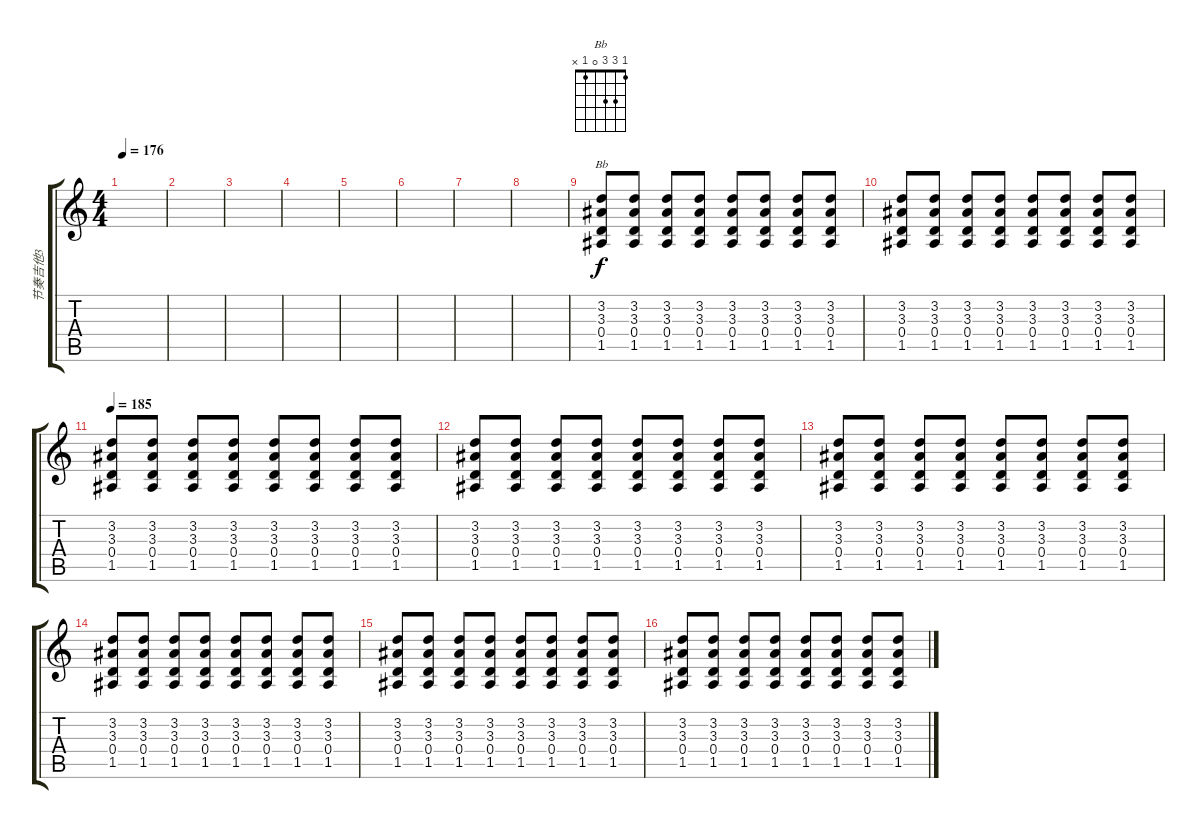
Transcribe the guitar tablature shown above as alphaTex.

\track ("节奏吉他3" "节奏吉他3") {instrument electricguitarclean}
\staff {score tabs}
\tuning (E4 B3 G3 D3 A2 E2) {hide}
\chord ("Bb" 1 3 3 0 1 x)
\ts (4 4)
\tempo 176
\clef g2
\ks c
|
|
|
|
|
|
|
|
(3.2 3.3 0.4 1.5).8{ch "Bb"} (3.2 3.3 0.4 1.5).8 (3.2 3.3 0.4 1.5).8 (3.2 3.3 0.4 1.5).8 (3.2 3.3 0.4 1.5).8 (3.2 3.3 0.4 1.5).8 (3.2 3.3 0.4 1.5).8 (3.2 3.3 0.4 1.5).8 |
(3.2 3.3 0.4 1.5).8 (3.2 3.3 0.4 1.5).8 (3.2 3.3 0.4 1.5).8 (3.2 3.3 0.4 1.5).8 (3.2 3.3 0.4 1.5).8 (3.2 3.3 0.4 1.5).8 (3.2 3.3 0.4 1.5).8 (3.2 3.3 0.4 1.5).8 |
\tempo 185
(3.2 3.3 0.4 1.5).8 (3.2 3.3 0.4 1.5).8 (3.2 3.3 0.4 1.5).8 (3.2 3.3 0.4 1.5).8 (3.2 3.3 0.4 1.5).8 (3.2 3.3 0.4 1.5).8 (3.2 3.3 0.4 1.5).8 (3.2 3.3 0.4 1.5).8 |
(3.2 3.3 0.4 1.5).8 (3.2 3.3 0.4 1.5).8 (3.2 3.3 0.4 1.5).8 (3.2 3.3 0.4 1.5).8 (3.2 3.3 0.4 1.5).8 (3.2 3.3 0.4 1.5).8 (3.2 3.3 0.4 1.5).8 (3.2 3.3 0.4 1.5).8 |
(3.2 3.3 0.4 1.5).8 (3.2 3.3 0.4 1.5).8 (3.2 3.3 0.4 1.5).8 (3.2 3.3 0.4 1.5).8 (3.2 3.3 0.4 1.5).8 (3.2 3.3 0.4 1.5).8 (3.2 3.3 0.4 1.5).8 (3.2 3.3 0.4 1.5).8 |
(3.2 3.3 0.4 1.5).8 (3.2 3.3 0.4 1.5).8 (3.2 3.3 0.4 1.5).8 (3.2 3.3 0.4 1.5).8 (3.2 3.3 0.4 1.5).8 (3.2 3.3 0.4 1.5).8 (3.2 3.3 0.4 1.5).8 (3.2 3.3 0.4 1.5).8 |
(3.2 3.3 0.4 1.5).8 (3.2 3.3 0.4 1.5).8 (3.2 3.3 0.4 1.5).8 (3.2 3.3 0.4 1.5).8 (3.2 3.3 0.4 1.5).8 (3.2 3.3 0.4 1.5).8 (3.2 3.3 0.4 1.5).8 (3.2 3.3 0.4 1.5).8 |
(3.2 3.3 0.4 1.5).8 (3.2 3.3 0.4 1.5).8 (3.2 3.3 0.4 1.5).8 (3.2 3.3 0.4 1.5).8 (3.2 3.3 0.4 1.5).8 (3.2 3.3 0.4 1.5).8 (3.2 3.3 0.4 1.5).8 (3.2 3.3 0.4 1.5).8
